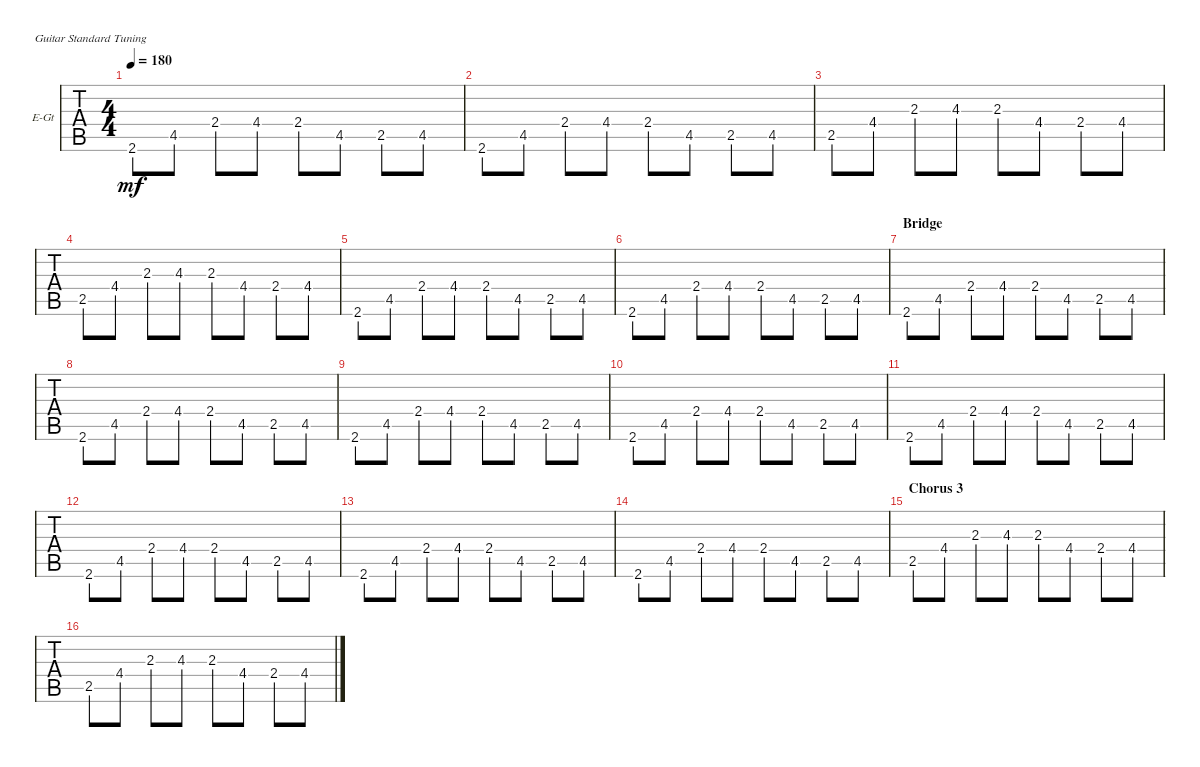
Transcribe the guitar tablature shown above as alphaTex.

\defaultSystemsLayout 4
\bracketExtendMode groupsimilarinstruments
\firstSystemTrackNameOrientation horizontal
\otherSystemsTrackNameOrientation horizontal
\track ("Bass" "E-Gt") {instrument electricguitarclean}
\staff {tabs}
\tuning (E4 B3 G3 D3 A2 E2)
\ts (4 4)
\tempo 180
\clef g2
\ks f#minor
2.6.8{dy mf} 4.5.8 2.4.8 4.4.8 2.4.8 4.5.8 2.5.8 4.5.8 |
2.6.8 4.5.8 2.4.8 4.4.8 2.4.8 4.5.8 2.5.8 4.5.8 |
2.5.8 4.4.8 2.3.8 4.3.8 2.3.8 4.4.8 2.4.8 4.4.8 |
2.5.8 4.4.8 2.3.8 4.3.8 2.3.8 4.4.8 2.4.8 4.4.8 |
2.6.8 4.5.8 2.4.8 4.4.8 2.4.8 4.5.8 2.5.8 4.5.8 |
2.6.8 4.5.8 2.4.8 4.4.8 2.4.8 4.5.8 2.5.8 4.5.8 |
\section ("" "Bridge")
2.6.8 4.5.8 2.4.8 4.4.8 2.4.8 4.5.8 2.5.8 4.5.8 |
2.6.8 4.5.8 2.4.8 4.4.8 2.4.8 4.5.8 2.5.8 4.5.8 |
2.6.8 4.5.8 2.4.8 4.4.8 2.4.8 4.5.8 2.5.8 4.5.8 |
2.6.8 4.5.8 2.4.8 4.4.8 2.4.8 4.5.8 2.5.8 4.5.8 |
2.6.8 4.5.8 2.4.8 4.4.8 2.4.8 4.5.8 2.5.8 4.5.8 |
2.6.8 4.5.8 2.4.8 4.4.8 2.4.8 4.5.8 2.5.8 4.5.8 |
2.6.8 4.5.8 2.4.8 4.4.8 2.4.8 4.5.8 2.5.8 4.5.8 |
2.6.8 4.5.8 2.4.8 4.4.8 2.4.8 4.5.8 2.5.8 4.5.8 |
\section ("" "Chorus 3")
2.5.8 4.4.8 2.3.8 4.3.8 2.3.8 4.4.8 2.4.8 4.4.8 |
2.5.8 4.4.8 2.3.8 4.3.8 2.3.8 4.4.8 2.4.8 4.4.8
